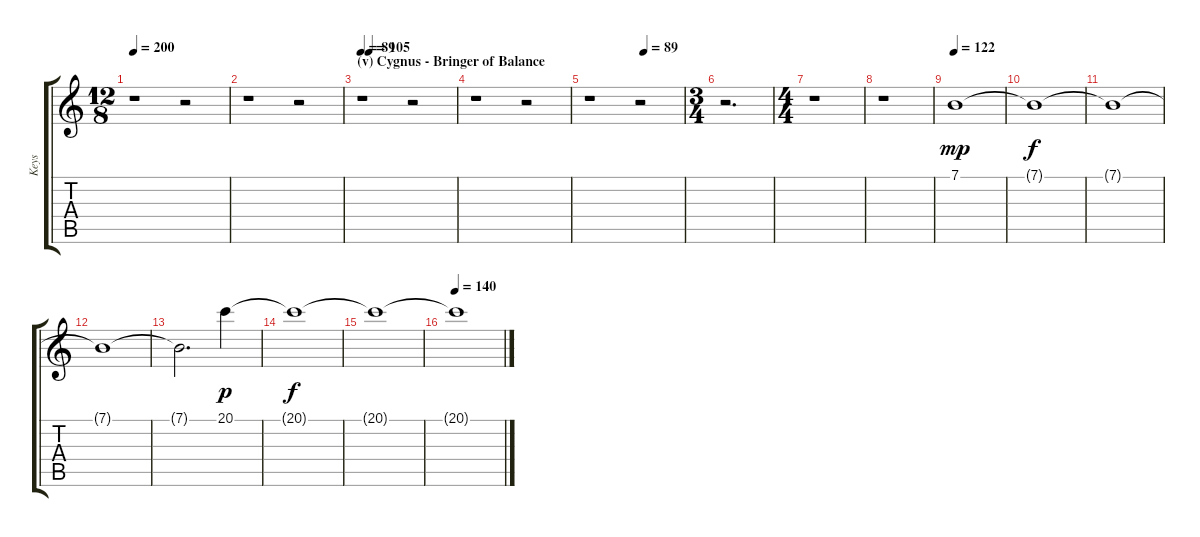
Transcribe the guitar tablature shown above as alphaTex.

\track ("Keys" "Keys") {instrument fx4atmosphere}
\staff {score tabs}
\tuning (E4 B3 G3 D3 A2 E2) {hide}
\ts (12 8)
\tempo 200
\clef g2
\ks c
r.1{dy fff} r.2 |
r.1 r.2 |
\section ("" "(v) Cygnus - Bringer of Balance")
\tempo 89
\tempo (105 0.08333333333333333)
r.1 r.2 |
r.1 r.2 |
\tempo (89 0.5833333333333334)
r.1 r.2 |
\ts (3 4)
r.2{d} |
\ts (4 4)
r.1 |
r.1 |
\tempo 122
7.1.1{dy mp instrument pad3polysynth} |
7.1{t}.1{dy f} |
7.1{t}.1 |
7.1{t}.1 |
7.1{t}.2{d} 20.1.4{dy p} |
20.1{t}.1{dy f} |
20.1{t}.1 |
\tempo 140
20.1{t}.1
